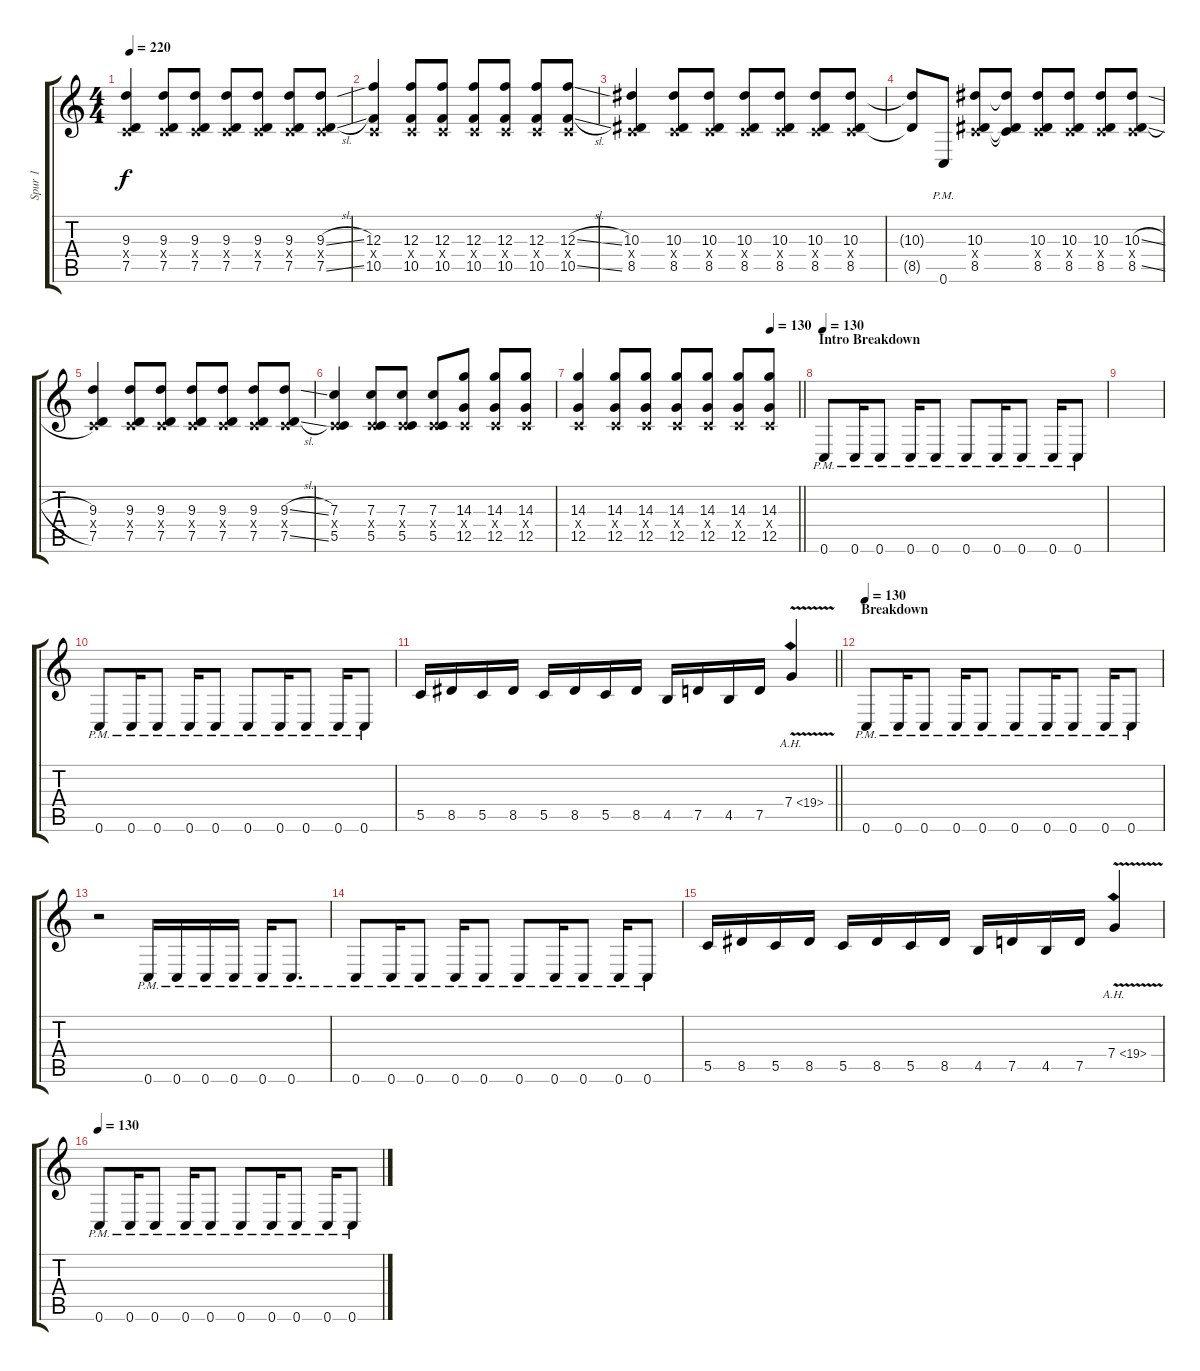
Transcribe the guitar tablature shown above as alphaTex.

\track ("Spur 1" "Spur 1") {instrument distortionguitar}
\staff {score tabs}
\tuning (D4 A3 F3 C3 G2 C2) {hide}
\ts (4 4)
\tempo 220
\clef g2
\ks c
(9.3 0.4{x} 7.5).4{dy f} (9.3 0.4{x} 7.5).8 (9.3 0.4{x} 7.5).8 (9.3 0.4{x} 7.5).8 (9.3 0.4{x} 7.5).8 (9.3 0.4{x} 7.5).8 (9.3{sl} 0.4{x} 7.5{sl}).8 |
(12.3 0.4{x} 10.5).4 (12.3 0.4{x} 10.5).8 (12.3 0.4{x} 10.5).8 (12.3 0.4{x} 10.5).8 (12.3 0.4{x} 10.5).8 (12.3 0.4{x} 10.5).8 (12.3{sl} 0.4{x} 10.5{sl}).8 |
(10.3 0.4{x} 8.5).4 (10.3 0.4{x} 8.5).8 (10.3 0.4{x} 8.5).8 (10.3 0.4{x} 8.5).8 (10.3 0.4{x} 8.5).8 (10.3 0.4{x} 8.5).8 (10.3 0.4{x} 8.5).8 |
(10.3{t} 8.5{t}).8 0.6{pm}.8 (10.3 0.4{x} 8.5).8 (10.3{t} 0.4{t} 8.5{t}).8 (10.3 0.4{x} 8.5).8 (10.3 0.4{x} 8.5).8 (10.3 0.4{x} 8.5).8 (10.3{sl} 0.4{x} 8.5{sl}).8 |
(9.3 0.4{x} 7.5).4 (9.3 0.4{x} 7.5).8 (9.3 0.4{x} 7.5).8 (9.3 0.4{x} 7.5).8 (9.3 0.4{x} 7.5).8 (9.3 0.4{x} 7.5).8 (9.3{sl} 0.4{x} 7.5{sl}).8 |
(7.3 0.4{x} 5.5).4 (7.3 0.4{x} 5.5).8 (7.3 0.4{x} 5.5).8 (7.3 0.4{x} 5.5).8 (14.3 0.4{x} 12.5).8 (14.3 0.4{x} 12.5).8 (14.3 0.4{x} 12.5).8 |
\tempo (130 0.875)
\barLineRight lightlight
(14.3 0.4{x} 12.5).4 (14.3 0.4{x} 12.5).8 (14.3 0.4{x} 12.5).8 (14.3 0.4{x} 12.5).8 (14.3 0.4{x} 12.5).8 (14.3 0.4{x} 12.5).8 (14.3 0.4{x} 12.5).8 |
\section ("" "Intro Breakdown")
\tempo 130
0.6{pm}.8{instrument overdrivenguitar} 0.6{pm}.16 0.6{pm}.8 0.6{pm}.16 0.6{pm}.8 0.6{pm}.8 0.6{pm}.16 0.6{pm}.8 0.6{pm}.16 0.6{pm}.8 |
|
0.6{pm}.8 0.6{pm}.16 0.6{pm}.8 0.6{pm}.16 0.6{pm}.8 0.6{pm}.8 0.6{pm}.16 0.6{pm}.8 0.6{pm}.16 0.6{pm}.8 |
\barLineRight lightlight
5.5.16{instrument distortionguitar} 8.5.16 5.5.16 8.5.16 5.5.16 8.5.16 5.5.16 8.5.16 4.5.16 7.5.16 4.5.16 7.5.16 7.4{ah 12 v}.4 |
\section ("" "Breakdown")
\tempo 130
0.6{pm}.8 0.6{pm}.16 0.6{pm}.8 0.6{pm}.16 0.6{pm}.8 0.6{pm}.8 0.6{pm}.16 0.6{pm}.8 0.6{pm}.16 0.6{pm}.8 |
r.2 0.6{pm}.16 0.6{pm}.16 0.6{pm}.16 0.6{pm}.16 0.6{pm}.16 0.6{pm}.8{d} |
0.6{pm}.8 0.6{pm}.16 0.6{pm}.8 0.6{pm}.16 0.6{pm}.8 0.6{pm}.8 0.6{pm}.16 0.6{pm}.8 0.6{pm}.16 0.6{pm}.8 |
5.5.16 8.5.16 5.5.16 8.5.16 5.5.16 8.5.16 5.5.16 8.5.16 4.5.16 7.5.16 4.5.16 7.5.16 7.4{ah 12 v}.4 |
\tempo 130
0.6{pm}.8 0.6{pm}.16 0.6{pm}.8 0.6{pm}.16 0.6{pm}.8 0.6{pm}.8 0.6{pm}.16 0.6{pm}.8 0.6{pm}.16 0.6{pm}.8
